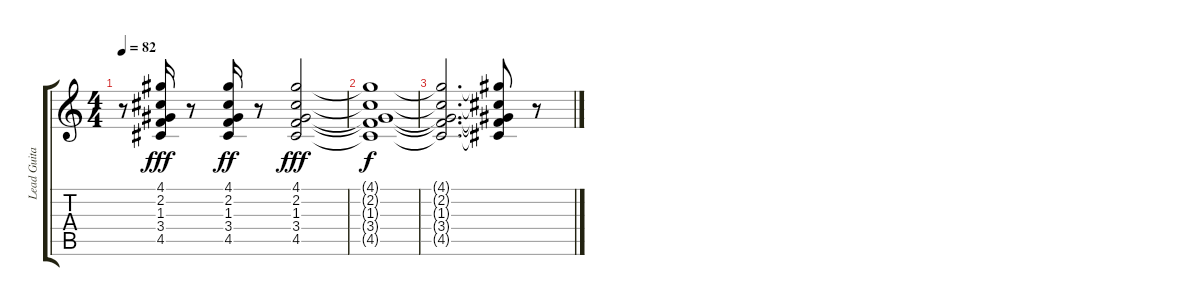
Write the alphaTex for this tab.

\track ("Lead Guitar" "Lead Guita") {instrument acousticguitarsteel}
\staff {score tabs}
\tuning (E4 B3 G3 D3 A2 E2) {hide}
\ts (4 4)
\tempo 82
\clef g2
\ks c
r.8{dy ff} (4.1 2.2 1.3 3.4 4.5).16{dy fff} r.8 (4.1 2.2 1.3 3.4 4.5).16{dy ff} r.8 (4.1 2.2 1.3 3.4 4.5).2{dy fff} |
(4.1{t} 2.2{t} 1.3{t} 3.4{t} 4.5{t}).1{dy f} |
(4.1{t} 2.2{t} 1.3{t} 3.4{t} 4.5{t}).2{d} (4.1{t} 2.2{t} 1.3{t} 3.4{t} 4.5{t}).8 r.8
